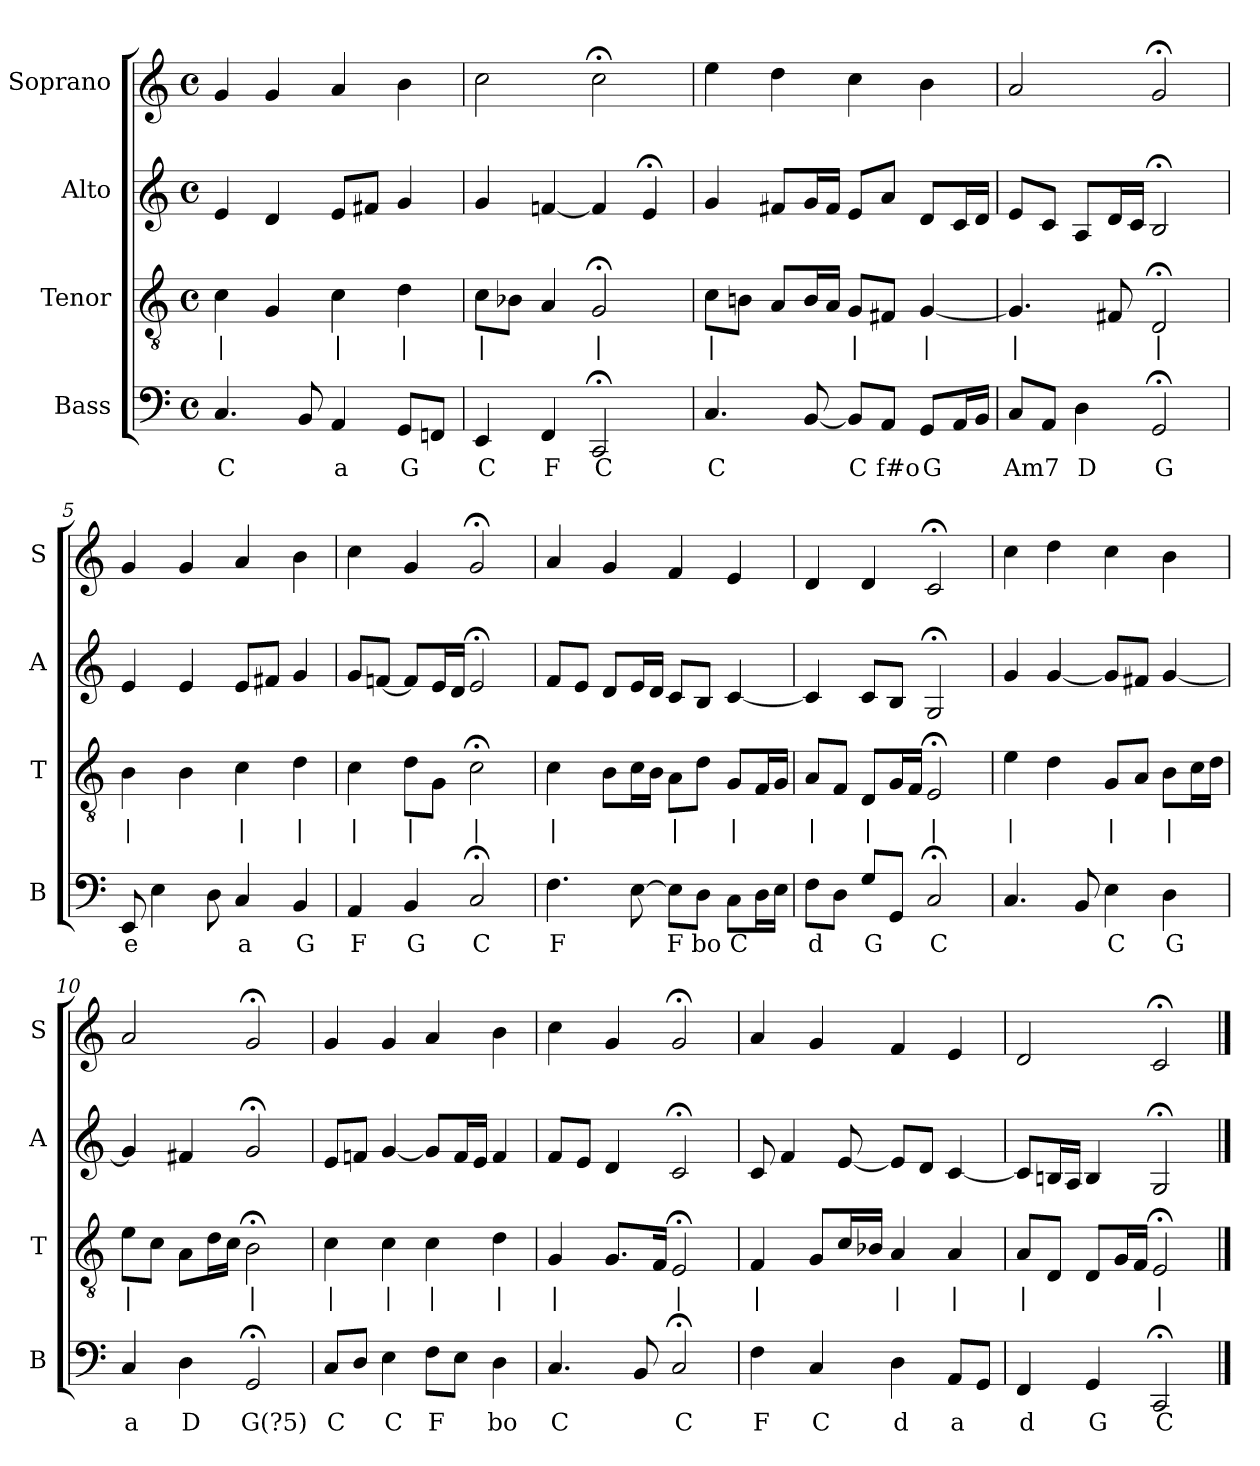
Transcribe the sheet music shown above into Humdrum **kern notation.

**kern	**text	**kern	**text	**kern	**kern
*part4	*part4	*part3	*part3	*part2	*part1
*staff4	*staff4	*staff3	*staff3	*staff2	*staff1
*I"Bass	*	*I"Tenor	*	*I"Alto	*I"Soprano
*I'B	*	*I'T	*	*I'A	*I'S
*clefF4	*	*clefGv2	*	*clefG2	*clefG2
*k[]	*	*k[]	*	*k[]	*k[]
*C:	*	*C:	*	*C:	*C:
*M4/4	*	*M4/4	*	*M4/4	*M4/4
*met(c)	*	*met(c)	*	*met(c)	*met(c)
*MM100	*	*MM100	*	*MM100	*MM100
=1	=1	=1	=1	=1	=1
4.C	C	4c	|	4e	4g
.	.	4G	.	4d	4g
8BB	.	.	.	.	.
4AA	a	4c	|	8eL	4a
.	.	.	.	8f#XJ	.
8GGL	G	4d	|	4g	4b
8FFnJ	.	.	.	.	.
=2	=2	=2	=2	=2	=2
4EE	C	8cL	|	4g	2cc
.	.	8B-XJ	.	.	.
4FF	F	4A	.	[4fn	.
2CC;<	C	2G;<	|	4f]	2cc;<
.	.	.	.	4e;<	.
=3	=3	=3	=3	=3	=3
4.C	C	8cL	|	4g	4ee
.	.	8BnJ	.	.	.
.	.	8AL	.	8f#XL	4dd
[8BB	.	16BL	.	16gL	.
.	.	16AJJ	.	16f#JJ	.
8BBL]	C	8GL	|	8eL	4cc
8AAJ	f#o	8F#XJ	.	8aJ	.
8GGL	G	[4G	|	8dL	4b
16AAL	.	.	.	16cL	.
16BBJJ	.	.	.	16dJJ	.
=4	=4	=4	=4	=4	=4
8CL	Am7	4.G]	|	8eL	2a
8AAJ	.	.	.	8cJ	.
4D	D	.	.	8AL	.
.	.	8F#X	.	16dL	.
.	.	.	.	16cJJ	.
2GG;<	G	2D;<	|	2B;<	2g;<
=5	=5	=5	=5	=5	=5
8EE	e	4B	|	4e	4g
4E	.	.	.	.	.
.	.	4B	.	4e	4g
8D	.	.	.	.	.
4C	a	4c	|	8eL	4a
.	.	.	.	8f#XJ	.
4BB	G	4d	|	4g	4b
=6	=6	=6	=6	=6	=6
4AA	F	4c	|	8gL	4cc
.	.	.	.	[8fnJ	.
4BB	G	8dL	|	8fL]	4g
.	.	8GJ	.	16eL	.
.	.	.	.	16dJJ	.
2C;<	C	2c;<	|	2e;<	2g;<
=7	=7	=7	=7	=7	=7
4.F	F	4c	|	8fL	4a
.	.	.	.	8eJ	.
.	.	8BL	.	8dL	4g
[8E	.	16cL	.	16eL	.
.	.	16BJJ	.	16dJJ	.
8EL]	F	8AL	|	8cL	4f
8DJ	bo	8dJ	.	8BJ	.
8CL	C	8GL	|	[4c	4e
16DL	.	16FL	.	.	.
16EJJ	.	16GJJ	.	.	.
=8	=8	=8	=8	=8	=8
8FL	d	8AL	|	4c]	4d
8DJ	.	8FJ	.	.	.
8GL	G	8DL	|	8cL	4d
8GGJ	.	16GL	.	8BJ	.
.	.	16FJJ	.	.	.
2C;<	C	2E;<	|	2G;<	2c;<
=9	=9	=9	=9	=9	=9
4.C	.	4e	|	4g	4cc
.	.	4d	.	[4g	4dd
8BB	.	.	.	.	.
4E	C	8GL	|	8gL]	4cc
.	.	8AJ	.	8f#XJ	.
4D	G	8BL	|	[4g	4b
.	.	16cL	.	.	.
.	.	16dJJ	.	.	.
=10	=10	=10	=10	=10	=10
4C	a	8eL	|	4g]	2a
.	.	8cJ	.	.	.
4D	D	8AL	.	4f#X	.
.	.	16dL	.	.	.
.	.	16cJJ	.	.	.
2GG;<	G(?5)	2B;<	|	2g;<	2g;<
=11	=11	=11	=11	=11	=11
8CL	C	4c	|	8eL	4g
8DJ	.	.	.	8fnJ	.
4E	C	4c	|	[4g	4g
8FL	F	4c	|	8gL]	4a
8EJ	.	.	.	16fL	.
.	.	.	.	16eJJ	.
4D	bo	4d	|	4f	4b
=12	=12	=12	=12	=12	=12
4.C	C	4G	|	8fL	4cc
.	.	.	.	8eJ	.
.	.	8.GL	.	4d	4g
8BB	.	.	.	.	.
.	.	16FJk	.	.	.
2C;<	C	2E;<	|	2c;<	2g;<
=13	=13	=13	=13	=13	=13
4F	F	4F	|	8c	4a
.	.	.	.	4f	.
4C	C	8GL	.	.	4g
.	.	16cL	.	[8e	.
.	.	16B-XJJ	.	.	.
4D	d	4A	|	8eL]	4f
.	.	.	.	8dJ	.
8AAL	a	4A	|	[4c	4e
8GGJ	.	.	.	.	.
=14	=14	=14	=14	=14	=14
4FF	d	8AL	|	8cL]	2d
.	.	8DJ	.	16BnL	.
.	.	.	.	16AJJ	.
4GG	G	8DL	.	4B	.
.	.	16GL	.	.	.
.	.	16FJJ	.	.	.
2CC;<	C	2E;<	|	2G;<	2c;<
==	==	==	==	==	==
*-	*-	*-	*-	*-	*-
